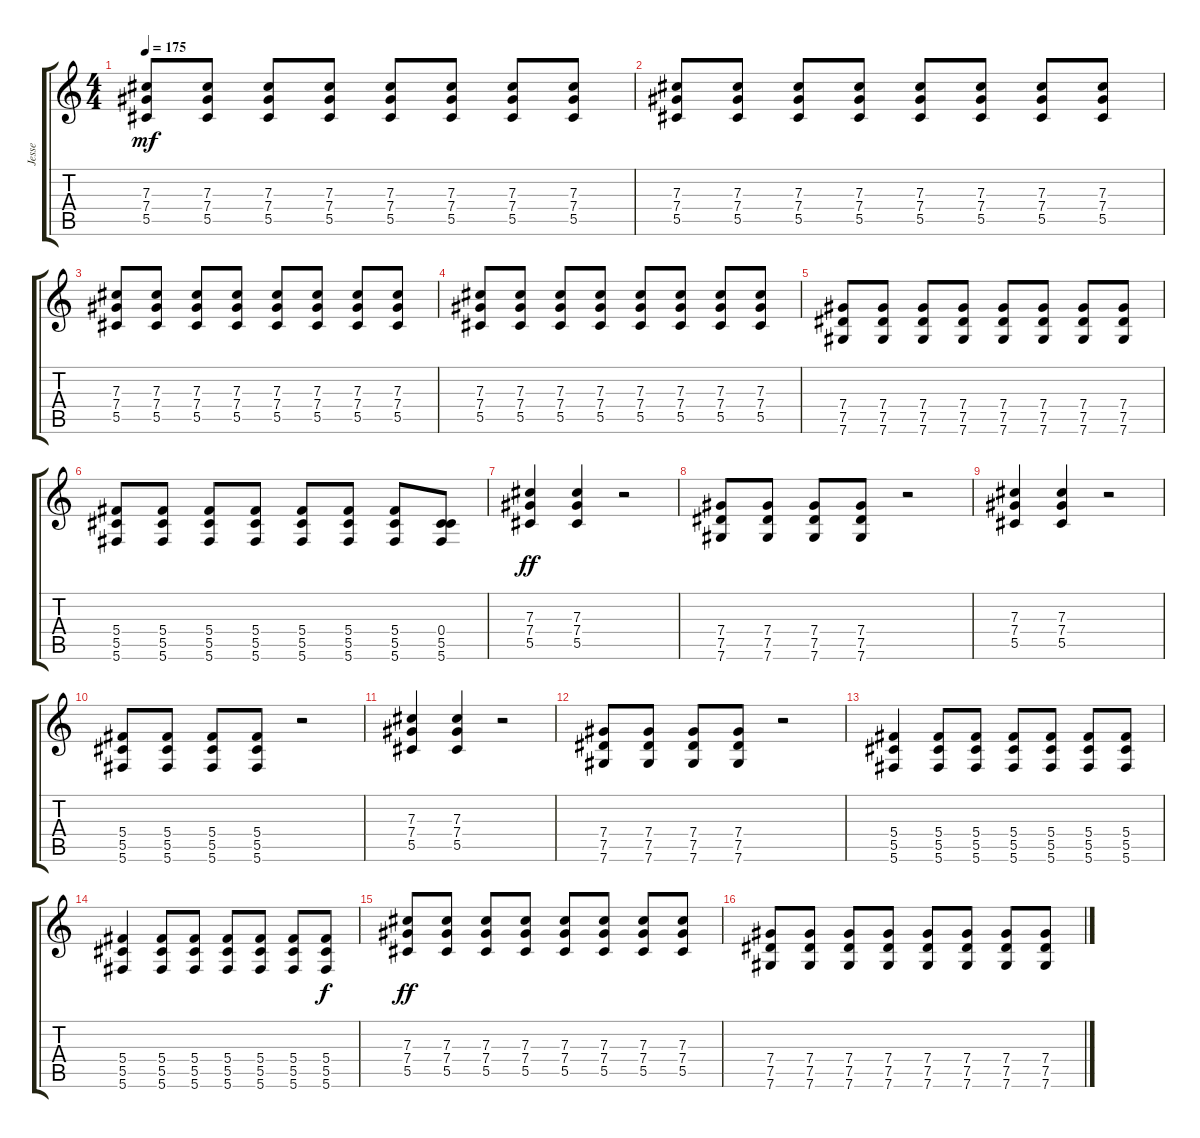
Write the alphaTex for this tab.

\track ("Jesse" "Jesse") {instrument distortionguitar}
\staff {score tabs}
\tuning (Eb4 Bb3 Gb3 Db3 Ab2 Db2) {hide}
\ts (4 4)
\tempo 175
\clef g2
\ks c
(7.3 7.4 5.5).8{dy mf} (7.3 7.4 5.5).8 (7.3 7.4 5.5).8 (7.3 7.4 5.5).8 (7.3 7.4 5.5).8 (7.3 7.4 5.5).8 (7.3 7.4 5.5).8 (7.3 7.4 5.5).8 |
(7.3 7.4 5.5).8 (7.3 7.4 5.5).8 (7.3 7.4 5.5).8 (7.3 7.4 5.5).8 (7.3 7.4 5.5).8 (7.3 7.4 5.5).8 (7.3 7.4 5.5).8 (7.3 7.4 5.5).8 |
(7.3 7.4 5.5).8 (7.3 7.4 5.5).8 (7.3 7.4 5.5).8 (7.3 7.4 5.5).8 (7.3 7.4 5.5).8 (7.3 7.4 5.5).8 (7.3 7.4 5.5).8 (7.3 7.4 5.5).8 |
(7.3 7.4 5.5).8 (7.3 7.4 5.5).8 (7.3 7.4 5.5).8 (7.3 7.4 5.5).8 (7.3 7.4 5.5).8 (7.3 7.4 5.5).8 (7.3 7.4 5.5).8 (7.3 7.4 5.5).8 |
(7.4 7.5 7.6).8 (7.4 7.5 7.6).8 (7.4 7.5 7.6).8 (7.4 7.5 7.6).8 (7.4 7.5 7.6).8 (7.4 7.5 7.6).8 (7.4 7.5 7.6).8 (7.4 7.5 7.6).8 |
(5.4 5.5 5.6).8 (5.4 5.5 5.6).8 (5.4 5.5 5.6).8 (5.4 5.5 5.6).8 (5.4 5.5 5.6).8 (5.4 5.5 5.6).8 (5.4 5.5 5.6).8 (0.4 5.5 5.6).8 |
(7.3 7.4 5.5).4{dy ff} (7.3 7.4 5.5).4 r.2 |
(7.4 7.5 7.6).8 (7.4 7.5 7.6).8 (7.4 7.5 7.6).8 (7.4 7.5 7.6).8 r.2 |
(7.3 7.4 5.5).4 (7.3 7.4 5.5).4 r.2 |
(5.4 5.5 5.6).8 (5.4 5.5 5.6).8 (5.4 5.5 5.6).8 (5.4 5.5 5.6).8 r.2 |
(7.3 7.4 5.5).4 (7.3 7.4 5.5).4 r.2 |
(7.4 7.5 7.6).8 (7.4 7.5 7.6).8 (7.4 7.5 7.6).8 (7.4 7.5 7.6).8 r.2 |
(5.4 5.5 5.6).4 (5.4 5.5 5.6).8 (5.4 5.5 5.6).8 (5.4 5.5 5.6).8 (5.4 5.5 5.6).8 (5.4 5.5 5.6).8 (5.4 5.5 5.6).8 |
(5.4 5.5 5.6).4 (5.4 5.5 5.6).8 (5.4 5.5 5.6).8 (5.4 5.5 5.6).8 (5.4 5.5 5.6).8 (5.4 5.5 5.6).8 (5.4 5.5 5.6).8{dy f} |
(7.3 7.4 5.5).8{dy ff} (7.3 7.4 5.5).8 (7.3 7.4 5.5).8 (7.3 7.4 5.5).8 (7.3 7.4 5.5).8 (7.3 7.4 5.5).8 (7.3 7.4 5.5).8 (7.3 7.4 5.5).8 |
(7.4 7.5 7.6).8 (7.4 7.5 7.6).8 (7.4 7.5 7.6).8 (7.4 7.5 7.6).8 (7.4 7.5 7.6).8 (7.4 7.5 7.6).8 (7.4 7.5 7.6).8 (7.4 7.5 7.6).8
